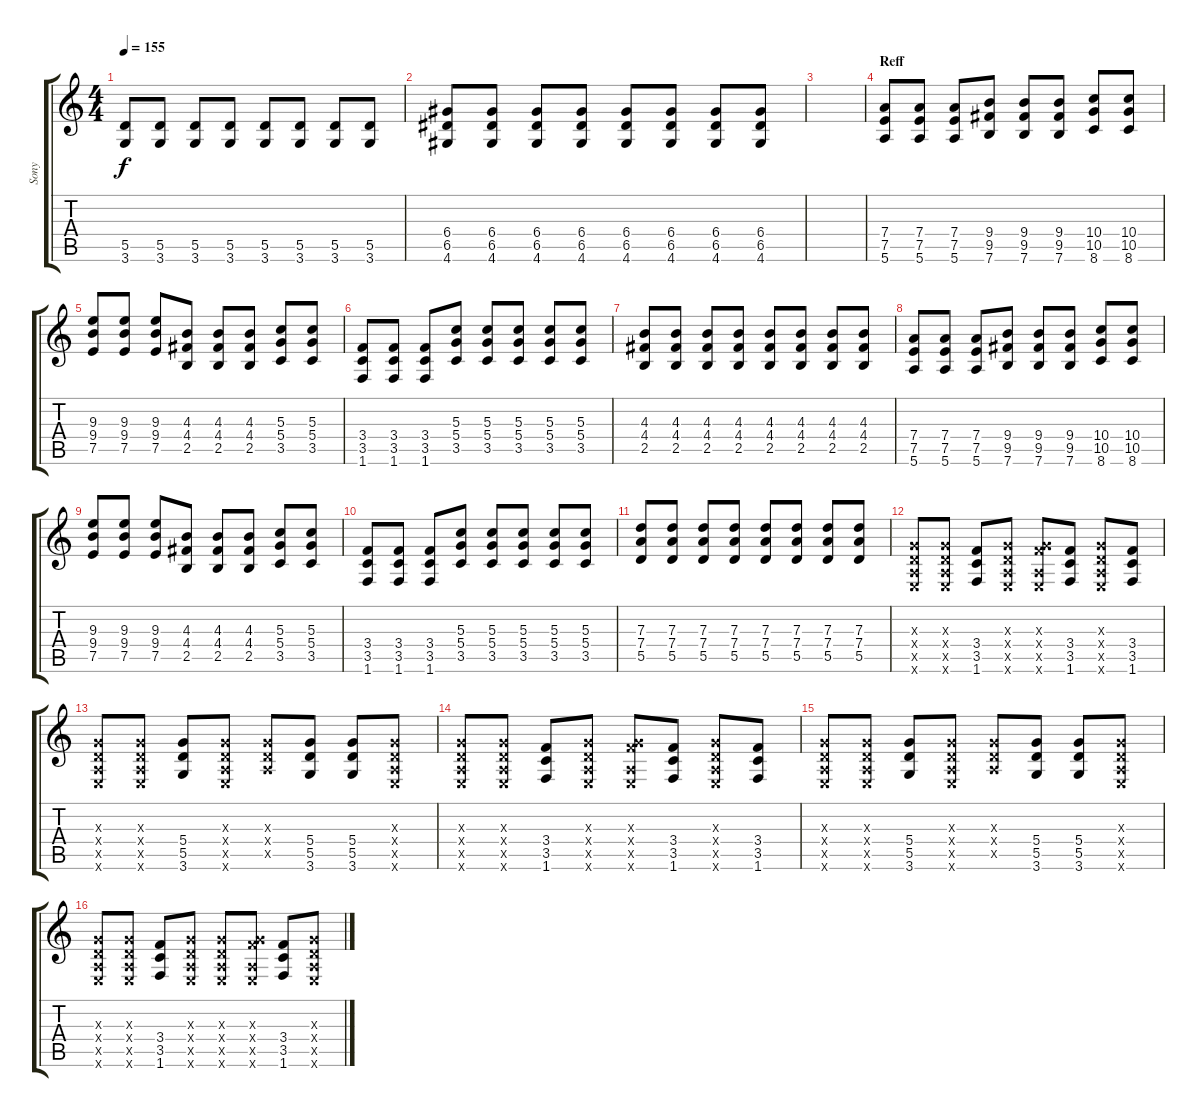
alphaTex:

\track ("Sony" "Sony") {instrument distortionguitar}
\staff {score tabs}
\tuning (E4 B3 G3 D3 A2 E2) {hide}
\ts (4 4)
\tempo 155
\clef g2
\ks c
(5.5 3.6).8{dy f} (5.5 3.6).8 (5.5 3.6).8 (5.5 3.6).8 (5.5 3.6).8 (5.5 3.6).8 (5.5 3.6).8 (5.5 3.6).8 |
(6.4 6.5 4.6).8 (6.4 6.5 4.6).8 (6.4 6.5 4.6).8 (6.4 6.5 4.6).8 (6.4 6.5 4.6).8 (6.4 6.5 4.6).8 (6.4 6.5 4.6).8 (6.4 6.5 4.6).8 |
|
\section ("" "Reff")
(7.4 7.5 5.6).8 (7.4 7.5 5.6).8 (7.4 7.5 5.6).8 (9.4 9.5 7.6).8 (9.4 9.5 7.6).8 (9.4 9.5 7.6).8 (10.4 10.5 8.6).8 (10.4 10.5 8.6).8 |
(9.3 9.4 7.5).8 (9.3 9.4 7.5).8 (9.3 9.4 7.5).8 (4.3 4.4 2.5).8 (4.3 4.4 2.5).8 (4.3 4.4 2.5).8 (5.3 5.4 3.5).8 (5.3 5.4 3.5).8 |
(3.4 3.5 1.6).8 (3.4 3.5 1.6).8 (3.4 3.5 1.6).8 (5.3 5.4 3.5).8 (5.3 5.4 3.5).8 (5.3 5.4 3.5).8 (5.3 5.4 3.5).8 (5.3 5.4 3.5).8 |
(4.3 4.4 2.5).8 (4.3 4.4 2.5).8 (4.3 4.4 2.5).8 (4.3 4.4 2.5).8 (4.3 4.4 2.5).8 (4.3 4.4 2.5).8 (4.3 4.4 2.5).8 (4.3 4.4 2.5).8 |
(7.4 7.5 5.6).8 (7.4 7.5 5.6).8 (7.4 7.5 5.6).8 (9.4 9.5 7.6).8 (9.4 9.5 7.6).8 (9.4 9.5 7.6).8 (10.4 10.5 8.6).8 (10.4 10.5 8.6).8 |
(9.3 9.4 7.5).8 (9.3 9.4 7.5).8 (9.3 9.4 7.5).8 (4.3 4.4 2.5).8 (4.3 4.4 2.5).8 (4.3 4.4 2.5).8 (5.3 5.4 3.5).8 (5.3 5.4 3.5).8 |
(3.4 3.5 1.6).8 (3.4 3.5 1.6).8 (3.4 3.5 1.6).8 (5.3 5.4 3.5).8 (5.3 5.4 3.5).8 (5.3 5.4 3.5).8 (5.3 5.4 3.5).8 (5.3 5.4 3.5).8 |
(7.3 7.4 5.5).8 (7.3 7.4 5.5).8 (7.3 7.4 5.5).8 (7.3 7.4 5.5).8 (7.3 7.4 5.5).8 (7.3 7.4 5.5).8 (7.3 7.4 5.5).8 (7.3 7.4 5.5).8 |
(0.3{x} 0.4{x} 0.5{x} 0.6{x}).8 (0.3{x} 0.4{x} 0.5{x} 0.6{x}).8 (3.4 3.5 1.6).8 (0.3{x} 0.4{x} 0.5{x} 0.6{x}).8 (0.3{x} 3.4{x} 0.5{x} 0.6{x}).8 (3.4 3.5 1.6).8 (0.3{x} 0.4{x} 0.5{x} 0.6{x}).8 (3.4 3.5 1.6).8 |
(0.3{x} 0.4{x} 0.5{x} 0.6{x}).8 (0.3{x} 0.4{x} 0.5{x} 0.6{x}).8 (5.4 5.5 3.6).8 (0.3{x} 0.4{x} 0.5{x} 0.6{x}).8 (0.3{x} 0.4{x} 0.5{x}).8 (5.4 5.5 3.6).8 (5.4 5.5 3.6).8 (0.3{x} 0.4{x} 0.5{x} 0.6{x}).8 |
(0.3{x} 0.4{x} 0.5{x} 0.6{x}).8 (0.3{x} 0.4{x} 0.5{x} 0.6{x}).8 (3.4 3.5 1.6).8 (0.3{x} 0.4{x} 0.5{x} 0.6{x}).8 (0.3{x} 3.4{x} 0.5{x} 0.6{x}).8 (3.4 3.5 1.6).8 (0.3{x} 0.4{x} 0.5{x} 0.6{x}).8 (3.4 3.5 1.6).8 |
(0.3{x} 0.4{x} 0.5{x} 0.6{x}).8 (0.3{x} 0.4{x} 0.5{x} 0.6{x}).8 (5.4 5.5 3.6).8 (0.3{x} 0.4{x} 0.5{x} 0.6{x}).8 (0.3{x} 0.4{x} 0.5{x}).8 (5.4 5.5 3.6).8 (5.4 5.5 3.6).8 (0.3{x} 0.4{x} 0.5{x} 0.6{x}).8 |
(0.3{x} 0.4{x} 0.5{x} 0.6{x}).8 (0.3{x} 0.4{x} 0.5{x} 0.6{x}).8 (3.4 3.5 1.6).8 (0.3{x} 0.4{x} 0.5{x} 0.6{x}).8 (0.3{x} 0.4{x} 0.5{x} 0.6{x}).8 (0.3{x} 3.4{x} 0.5{x} 0.6{x}).8 (3.4 3.5 1.6).8 (0.3{x} 0.4{x} 0.5{x} 0.6{x}).8
